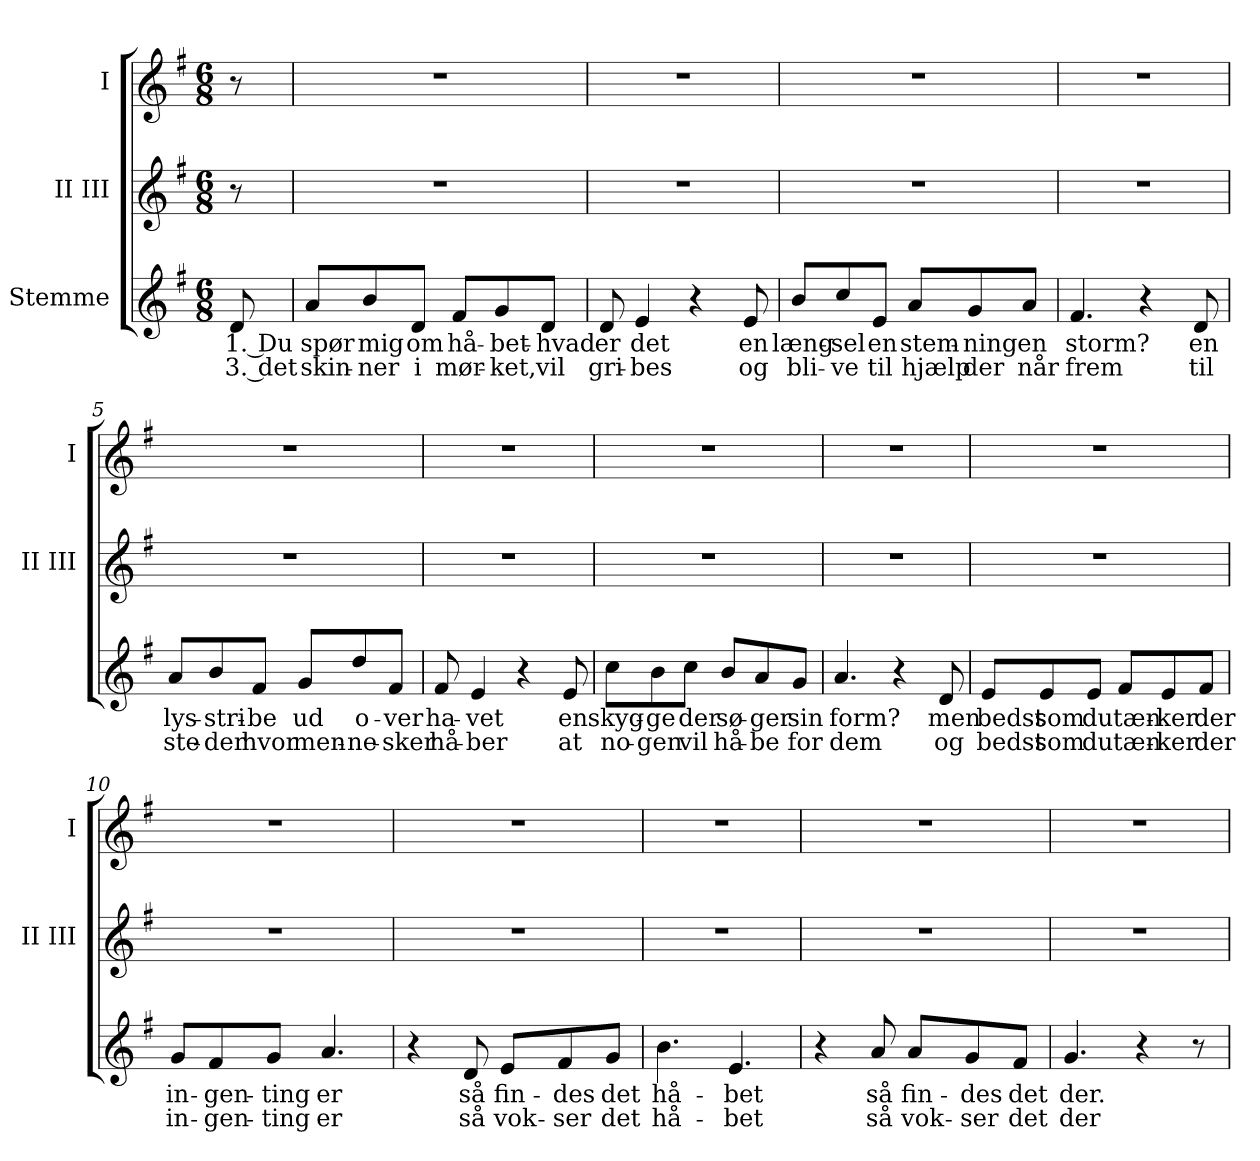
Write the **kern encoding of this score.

**kern	**text	**text	**kern	**kern
*part3	*part3	*part3	*part2	*part1
*staff3	*staff3	*staff3	*staff2	*staff1
*I"Stemme	*	*	*I"II III	*I"I
*	*	*	*I'II III	*I'I
*clefG2	*	*	*clefG2	*clefG2
*k[f#]	*	*	*k[f#]	*k[f#]
*M6/8	*	*	*M6/8	*M6/8
=	=	=	=	=
!	!LO:LY:b	!LO:LY:b	!	!
8d/	1. Du	3. det	8r	8r
=1	=1	=1	=1	=1
!	!LO:LY:b	!LO:LY:b	!	!
8a/L	spør	skin-	2.r	2.r
!	!LO:LY:b	!LO:LY:b	!	!
8b/	mig	-ner	.	.
!	!LO:LY:b	!LO:LY:b	!	!
8d/J	om	i	.	.
!	!LO:LY:b	!LO:LY:b	!	!
8f#/L	hå-	mør-	.	.
!	!LO:LY:b	!LO:LY:b	!	!
8g/	-bet -	-ket,	.	.
!	!LO:LY:b	!LO:LY:b	!	!
8d/J	hvad	vil	.	.
=2	=2	=2	=2	=2
!	!LO:LY:b	!LO:LY:b	!	!
8d/	er	gri-	2.r	2.r
!	!LO:LY:b	!LO:LY:b	!	!
4e/	det	-bes	.	.
4r	.	.	.	.
!	!LO:LY:b	!LO:LY:b	!	!
8e/	en	og	.	.
=3	=3	=3	=3	=3
!	!LO:LY:b	!LO:LY:b	!	!
8b/L	læng-	bli-	2.r	2.r
!	!LO:LY:b	!LO:LY:b	!	!
8cc/	-sel	-ve	.	.
!	!LO:LY:b	!LO:LY:b	!	!
8e/J	en	til	.	.
!	!LO:LY:b	!LO:LY:b	!	!
8a/L	stem-	hjælp	.	.
!	!LO:LY:b	!LO:LY:b	!	!
8g/	-ning	der	.	.
!	!LO:LY:b	!LO:LY:b	!	!
8a/J	en	når	.	.
=4	=4	=4	=4	=4
!	!LO:LY:b	!LO:LY:b	!	!
4.f#/	storm?	frem	2.r	2.r
4r	.	.	.	.
!	!LO:LY:b	!LO:LY:b	!	!
8d/	en	til	.	.
!!LO:LB:g=z
=5	=5	=5	=5	=5
!	!LO:LY:b	!LO:LY:b	!	!
8a/L	lys-	ste-	2.r	2.r
!	!LO:LY:b	!LO:LY:b	!	!
8b/	-stri-	-der	.	.
!	!LO:LY:b	!LO:LY:b	!	!
8f#/J	-be	hvor	.	.
!	!LO:LY:b	!LO:LY:b	!	!
8g/L	ud	men-	.	.
!	!LO:LY:b	!LO:LY:b	!	!
8dd/	o-	-ne-	.	.
!	!LO:LY:b	!LO:LY:b	!	!
8f#/J	-ver	-sker	.	.
=6	=6	=6	=6	=6
!	!LO:LY:b	!LO:LY:b	!	!
8f#/	ha-	hå-	2.r	2.r
!	!LO:LY:b	!LO:LY:b	!	!
4e/	-vet	-ber	.	.
4r	.	.	.	.
!	!LO:LY:b	!LO:LY:b	!	!
8e/	en	at	.	.
=7	=7	=7	=7	=7
!	!LO:LY:b	!LO:LY:b	!	!
8cc\L	skyg-	no-	2.r	2.r
!	!LO:LY:b	!LO:LY:b	!	!
8b\	-ge	-gen	.	.
!	!LO:LY:b	!LO:LY:b	!	!
8cc\J	der	vil	.	.
!	!LO:LY:b	!LO:LY:b	!	!
8b/L	sø-	hå-	.	.
!	!LO:LY:b	!LO:LY:b	!	!
8a/	-ger	-be	.	.
!	!LO:LY:b	!LO:LY:b	!	!
8g/J	sin	for	.	.
=8	=8	=8	=8	=8
!	!LO:LY:b	!LO:LY:b	!	!
4.a/	form?	dem	2.r	2.r
4r	.	.	.	.
!	!LO:LY:b	!LO:LY:b	!	!
8d/	men	og	.	.
!!LO:LB:g=z
=9	=9	=9	=9	=9
!	!LO:LY:b	!LO:LY:b	!	!
8e/L	bedst	bedst	2.r	2.r
!	!LO:LY:b	!LO:LY:b	!	!
8e/	som	som	.	.
!	!LO:LY:b	!LO:LY:b	!	!
8e/J	du	du	.	.
!	!LO:LY:b	!LO:LY:b	!	!
8f#/L	tæn-	tæn-	.	.
!	!LO:LY:b	!LO:LY:b	!	!
8e/	-ker	-ker	.	.
!	!LO:LY:b	!LO:LY:b	!	!
8f#/J	der	der	.	.
=10	=10	=10	=10	=10
!	!LO:LY:b	!LO:LY:b	!	!
8g/L	in-	in-	2.r	2.r
!	!LO:LY:b	!LO:LY:b	!	!
8f#/	-gen-	-gen-	.	.
!	!LO:LY:b	!LO:LY:b	!	!
8g/J	-ting	-ting	.	.
!	!LO:LY:b	!LO:LY:b	!	!
4.a/	er	er	.	.
=11	=11	=11	=11	=11
4r	.	.	2.r	2.r
!	!LO:LY:b	!LO:LY:b	!	!
8d/	så	så	.	.
!	!LO:LY:b	!LO:LY:b	!	!
8e/L	fin-	vok-	.	.
!	!LO:LY:b	!LO:LY:b	!	!
8f#/	-des	-ser	.	.
!	!LO:LY:b	!LO:LY:b	!	!
8g/J	det	det	.	.
=12	=12	=12	=12	=12
!	!LO:LY:b	!LO:LY:b	!	!
4.b\	hå-	hå-	2.r	2.r
!	!LO:LY:b	!LO:LY:b	!	!
4.e/	-bet	-bet	.	.
=13	=13	=13	=13	=13
4r	.	.	2.r	2.r
!	!LO:LY:b	!LO:LY:b	!	!
8a/	så	så	.	.
!	!LO:LY:b	!LO:LY:b	!	!
8a/L	fin-	vok-	.	.
!	!LO:LY:b	!LO:LY:b	!	!
8g/	-des	-ser	.	.
!	!LO:LY:b	!LO:LY:b	!	!
8f#/J	det	det	.	.
!!LO:LB:g=z
=14	=14	=14	=14	=14
!	!LO:LY:b	!LO:LY:b	!	!
4.g/	der.	der	2.r	2.r
4r	.	.	.	.
8r	.	.	.	.
=	=	=	=	=
*-	*-	*-	*-	*-
